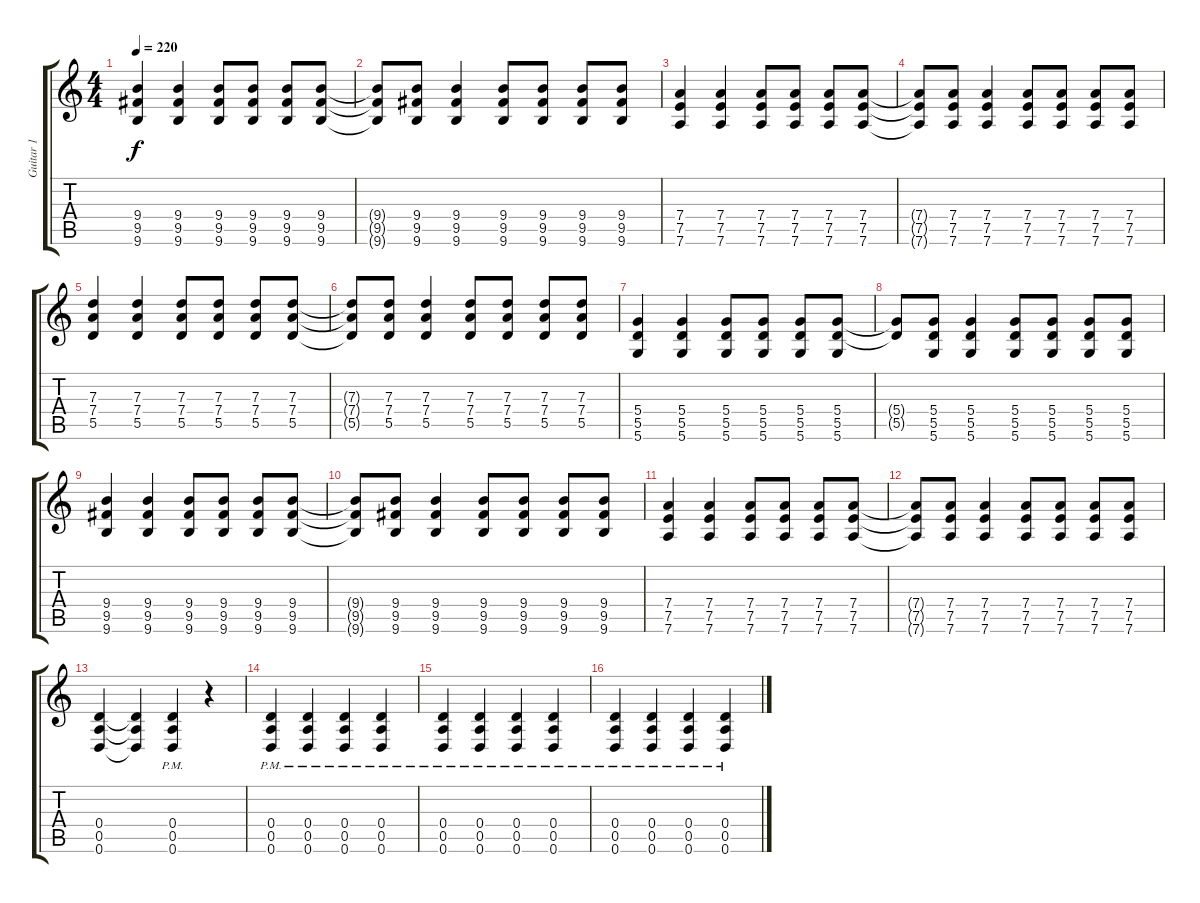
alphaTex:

\track ("Guitar 1" "Guitar 1") {instrument distortionguitar}
\staff {score tabs}
\tuning (E4 B3 G3 D3 A2 D2) {hide}
\ts (4 4)
\tempo 220
\clef g2
\ks c
(9.4 9.5 9.6).4{dy f} (9.4 9.5 9.6).4 (9.4 9.5 9.6).8 (9.4 9.5 9.6).8 (9.4 9.5 9.6).8 (9.4 9.5 9.6).8 |
(9.4{t} 9.5{t} 9.6{t}).8 (9.4 9.5 9.6).8 (9.4 9.5 9.6).4 (9.4 9.5 9.6).8 (9.4 9.5 9.6).8 (9.4 9.5 9.6).8 (9.4 9.5 9.6).8 |
(7.4 7.5 7.6).4 (7.4 7.5 7.6).4 (7.4 7.5 7.6).8 (7.4 7.5 7.6).8 (7.4 7.5 7.6).8 (7.4 7.5 7.6).8 |
(7.4{t} 7.5{t} 7.6{t}).8 (7.4 7.5 7.6).8 (7.4 7.5 7.6).4 (7.4 7.5 7.6).8 (7.4 7.5 7.6).8 (7.4 7.5 7.6).8 (7.4 7.5 7.6).8 |
(7.3 7.4 5.5).4 (7.3 7.4 5.5).4 (7.3 7.4 5.5).8 (7.3 7.4 5.5).8 (7.3 7.4 5.5).8 (7.3 7.4 5.5).8 |
(7.3{t} 7.4{t} 5.5{t}).8 (7.3 7.4 5.5).8 (7.3 7.4 5.5).4 (7.3 7.4 5.5).8 (7.3 7.4 5.5).8 (7.3 7.4 5.5).8 (7.3 7.4 5.5).8 |
(5.4 5.5 5.6).4 (5.4 5.5 5.6).4 (5.4 5.5 5.6).8 (5.4 5.5 5.6).8 (5.4 5.5 5.6).8 (5.4 5.5 5.6).8 |
(5.4{t} 5.5{t}).8 (5.4 5.5 5.6).8 (5.4 5.5 5.6).4 (5.4 5.5 5.6).8 (5.4 5.5 5.6).8 (5.4 5.5 5.6).8 (5.4 5.5 5.6).8 |
(9.4 9.5 9.6).4 (9.4 9.5 9.6).4 (9.4 9.5 9.6).8 (9.4 9.5 9.6).8 (9.4 9.5 9.6).8 (9.4 9.5 9.6).8 |
(9.4{t} 9.5{t} 9.6{t}).8 (9.4 9.5 9.6).8 (9.4 9.5 9.6).4 (9.4 9.5 9.6).8 (9.4 9.5 9.6).8 (9.4 9.5 9.6).8 (9.4 9.5 9.6).8 |
(7.4 7.5 7.6).4 (7.4 7.5 7.6).4 (7.4 7.5 7.6).8 (7.4 7.5 7.6).8 (7.4 7.5 7.6).8 (7.4 7.5 7.6).8 |
(7.4{t} 7.5{t} 7.6{t}).8 (7.4 7.5 7.6).8 (7.4 7.5 7.6).4 (7.4 7.5 7.6).8 (7.4 7.5 7.6).8 (7.4 7.5 7.6).8 (7.4 7.5 7.6).8 |
(0.4 0.5 0.6).4 (0.4{t} 0.5{t} 0.6{t}).4 (0.4{pm} 0.5{pm} 0.6{pm}).4 r.4 |
(0.4{pm} 0.5{pm} 0.6{pm}).4 (0.4{pm} 0.5{pm} 0.6{pm}).4 (0.4{pm} 0.5{pm} 0.6{pm}).4 (0.4{pm} 0.5{pm} 0.6{pm}).4 |
(0.4{pm} 0.5{pm} 0.6{pm}).4 (0.4{pm} 0.5{pm} 0.6{pm}).4 (0.4{pm} 0.5{pm} 0.6{pm}).4 (0.4{pm} 0.5{pm} 0.6{pm}).4 |
(0.4{pm} 0.5{pm} 0.6{pm}).4 (0.4{pm} 0.5{pm} 0.6{pm}).4 (0.4{pm} 0.5{pm} 0.6{pm}).4 (0.4{pm} 0.5{pm} 0.6{pm}).4
